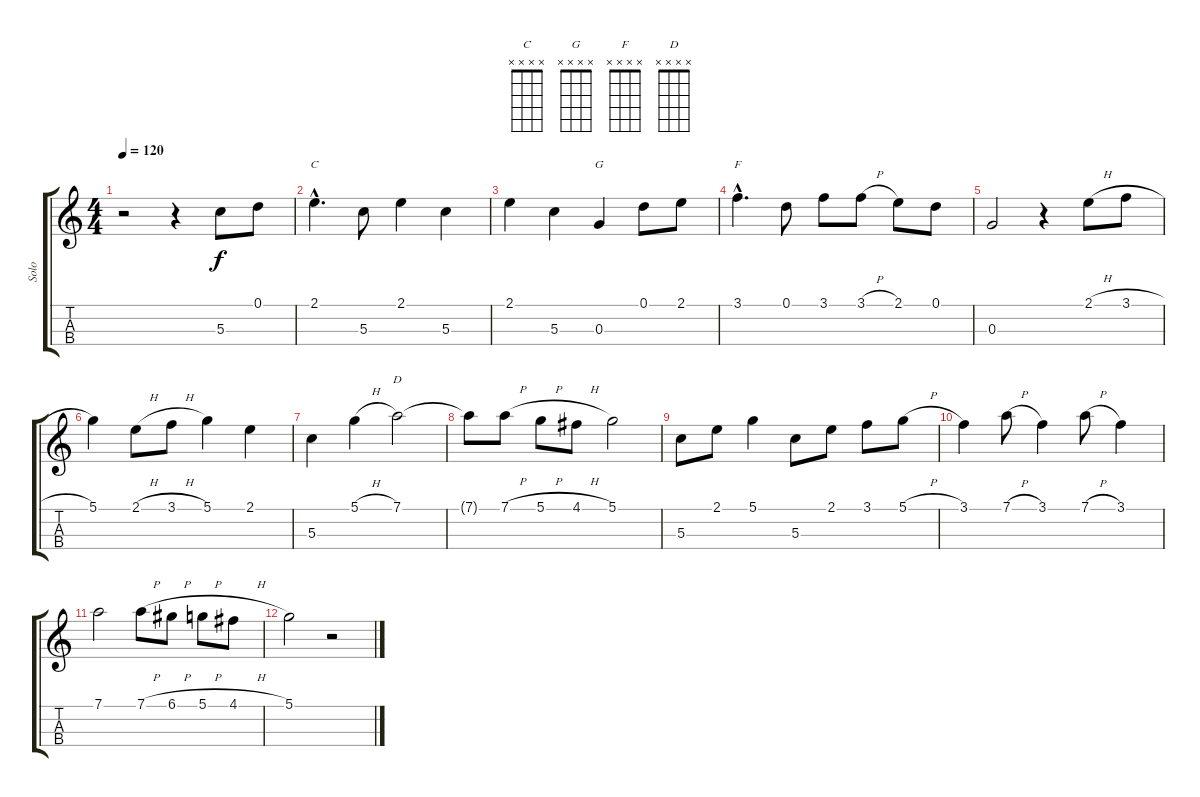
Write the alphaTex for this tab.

\track ("Solo" "Solo") {instrument overdrivenguitar}
\staff {score tabs}
\tuning (D4 B4 G3 D3) {hide}
\chord ("C" x x x x) {firstfret 0}
\chord ("G" x x x x) {firstfret 0}
\chord ("F" x x x x) {firstfret 0}
\chord ("D" x x x x) {firstfret 0}
\ts (4 4)
\tempo 120
\clef g2
\ks c
r.2{dy f instrument overdrivenguitar} r.4 5.3.8 0.1.8 |
2.1{hac}.4{d ch "C"} 5.3.8 2.1.4 5.3.4 |
2.1.4 5.3.4 0.3.4{ch "G"} 0.1.8 2.1.8 |
3.1{hac}.4{d ch "F"} 0.1.8 3.1.8 3.1{h}.8 2.1.8 0.1.8 |
0.3.2 r.4 2.1{h}.8 3.1{h}.8 |
5.1.4 2.1{h}.8 3.1{h}.8 5.1.4 2.1.4 |
5.3.4 5.1{h}.4 7.1.2{ch "D"} |
7.1{t}.8 7.1{h}.8 5.1{h}.8 4.1{h}.8 5.1.2 |
5.3.8 2.1.8 5.1.4 5.3.8 2.1.8 3.1.8 5.1{h}.8 |
3.1.4 7.1{h}.8 3.1.4 7.1{h}.8 3.1.4 |
7.1.2 7.1{h}.8 6.1{h}.8 5.1{h}.8 4.1{h}.8 |
5.1.2 r.2
